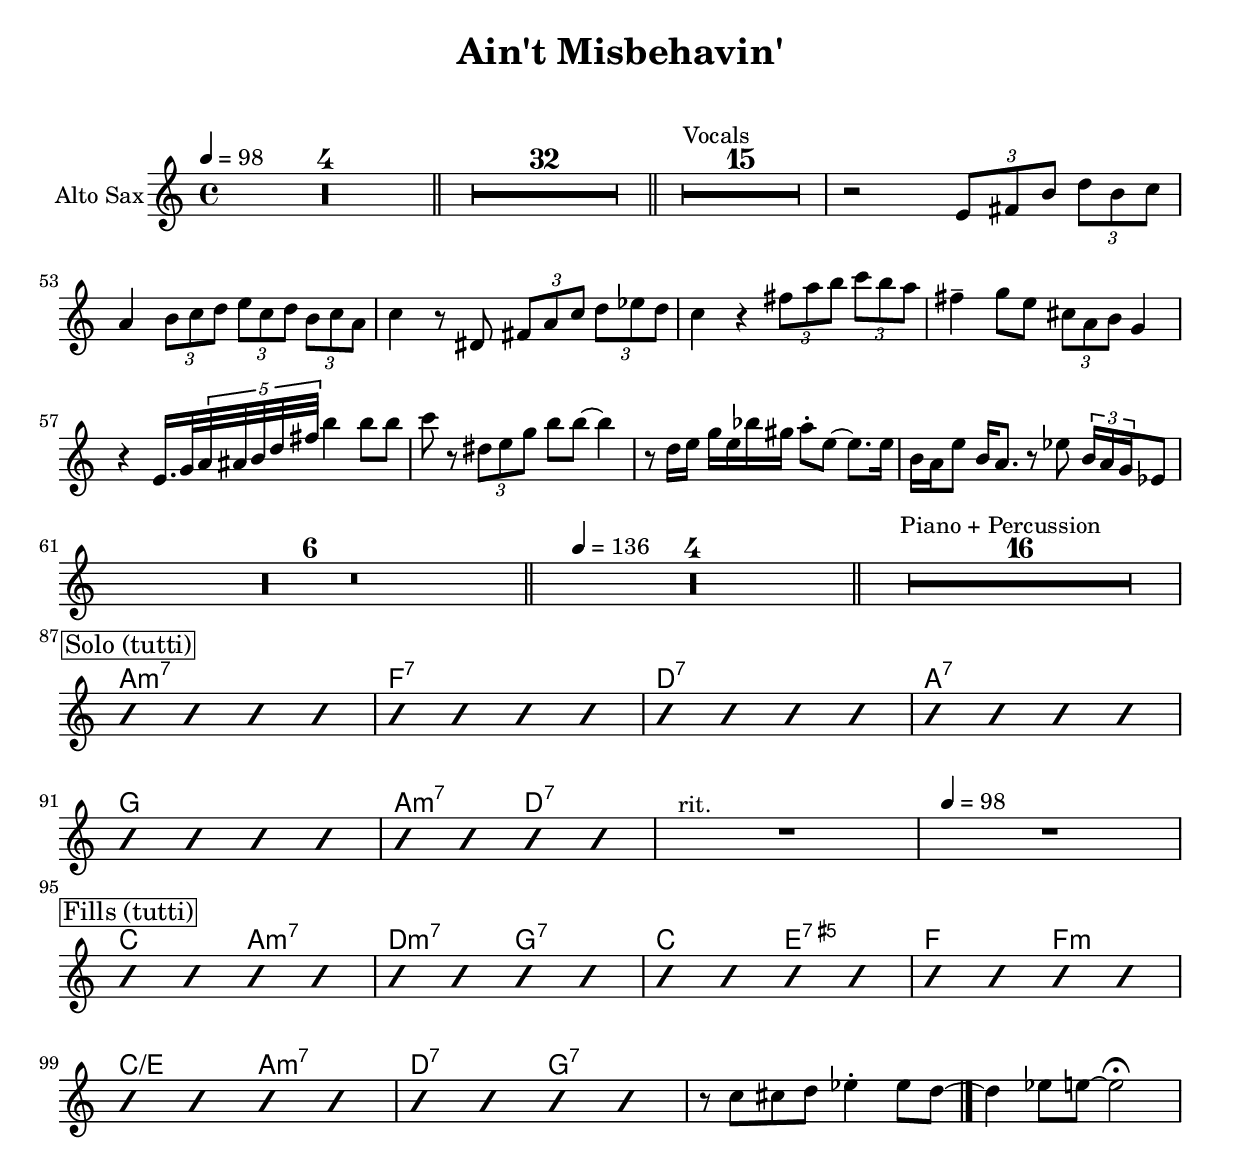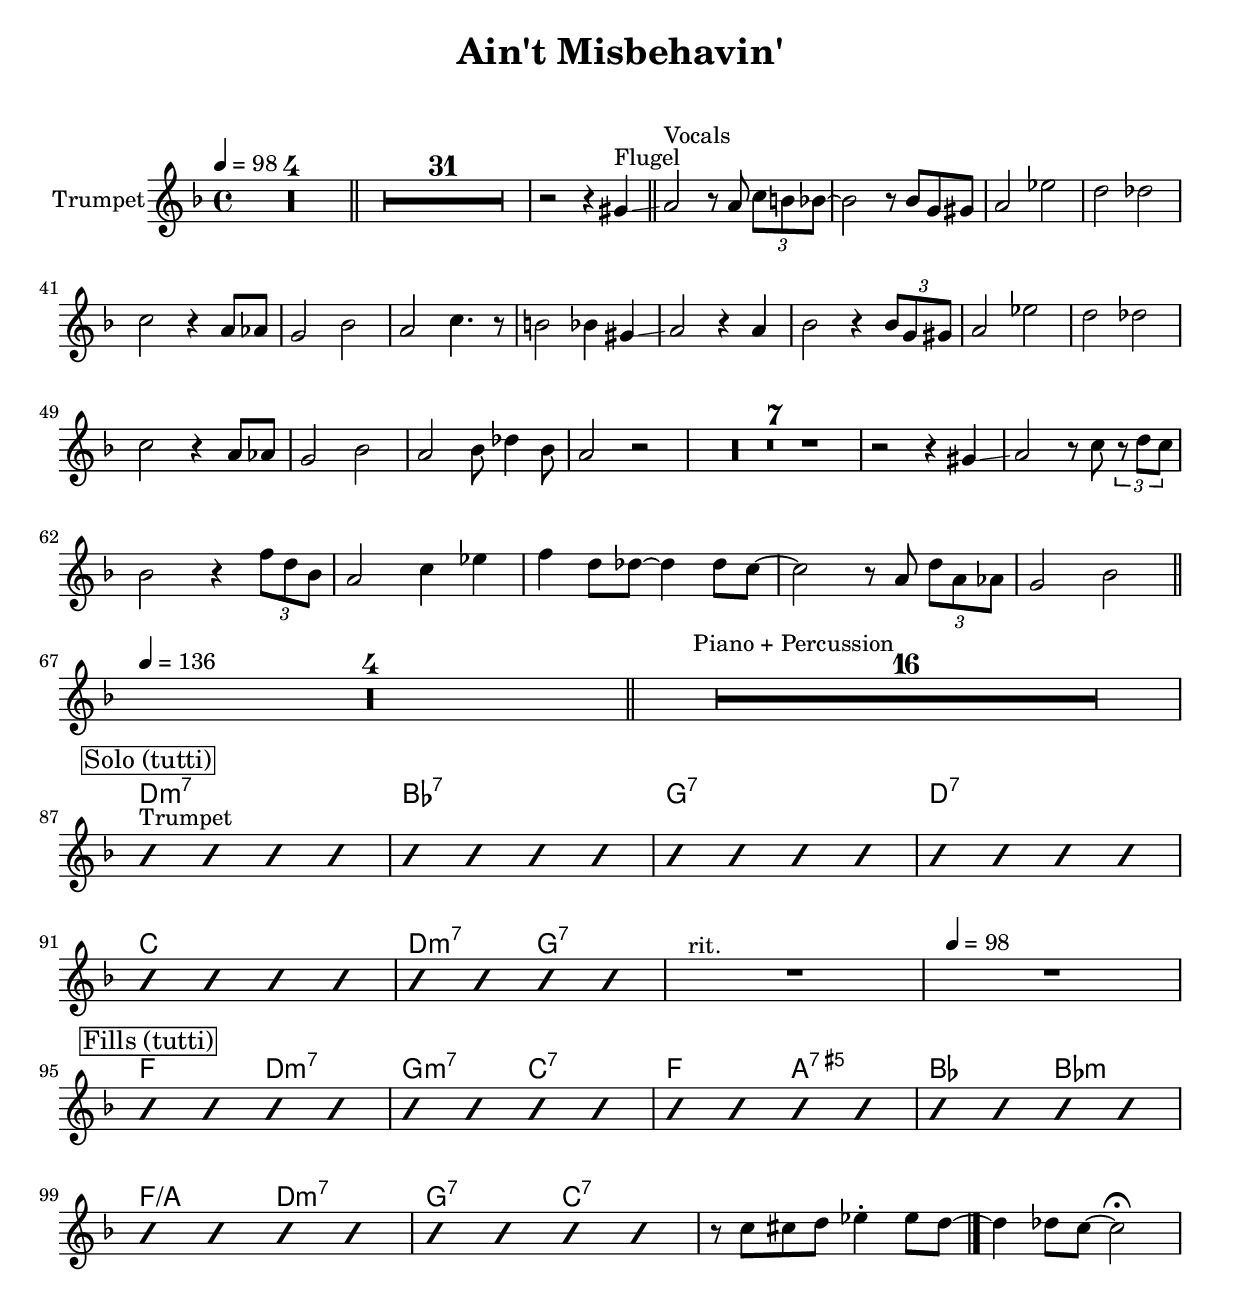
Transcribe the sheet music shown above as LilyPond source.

#(ly:set-option 'relative-includes #t)
\include "lib.ly"

\header {
  title = "Ain't Misbehavin'"
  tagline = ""
}

\paper {
  markup-system-spacing #'padding = #6 %space after title
}

global = {
  \time 4/4
  \key es \major
  \clef "violin"
  \set Score.skipBars = ##t % combine multi-rests
}

structure = {
  \tempo 4 = 98
  s1*4 \bar "||"
  s1*32 \bar "||"
  s1*0^"Vocals" s1*30 \bar "||"
  \tempo 4 = 136
  s1*4 \bar "||"
  s1*0^"Piano + Percussion" s1*16
  s1*6 s1^"rit. "
  \tempo 4 = 98
  s1*8 \bar "|."
}

remarks = \lyricmode {
  \skip 1*4
  \skip 1*32
  \skip 1*30
  \skip 1*4
  \skip 1*16
  \markupBox "Solo (tutti)" 1 % duration 1
  \skip 1*7
  \markupBox "Fills (tutti)"
}

slash = {
  \override NoteHead.style = #'slash
  \hide Stem
}
endSlash = {
  \revert NoteHead.style
  \undo \hide Stem
}

theChords = \chordmode {
  s1*4
  s1*32
  s1*30
  s1*4
  s1*16
  \set Score.proportionalNotationDuration = #(ly:make-moment 1 8 )
  c1:m7 as:7 f:7 c:7
  bes c2:m7 f:7 s1 s % bes1:7 f2:m7 bes:7
  es2 c:m7 f:m7 bes:7 es g:7.5+ as as:m
  es:/g c:m7 f:7 bes:7 % es1 es4 b:7 bes2:7
  \unset Score.proportionalNotationDuration
}

trumpetChords = \transpose bes c \theChords
altoChords = \transpose es c \theChords

slTp = \relative c''' { as4 as as as }
slAs = \relative c'' { d4 d d d }

trumpet = \transpose bes c \relative c''' {
  \global
  \set Staff.instrumentName = #"Trumpet"
  R1*4
  R1*31 r2 r4 fis,^"Flugel" \glissando
  g2 r8 g \tuplet 3/2 { bes a as~ } | as2 r8 as f fis | g2 des' | c ces |
  bes r4 g8 ges | f2 as | g bes4. r8 | a2 as4 fis4 \glissando |
  g2 r4 g | as2 r4 \tuplet 3/2 { as8 f fis } | g2 des' | c ces |
  bes r4 g8 ges | f2 as | g as8 ces4 as8 | g2 r |
  R1*7 | r2 r4 fis \glissando
  g2 r8 bes \tuplet 3/2 { r c bes } | as2 r4 \tuplet 3/2 { es'8 c as } | g2 bes4 des | es c8 ces~ ces4 ces8 bes~ |
  bes2 r8 g \tuplet 3/2 { c g ges } | f2 as |
  R1*4  % drums
  R1*16 % piano + percussion
  \slash
  as4^"Trumpet" as as as \repeat unfold 5 \slTp R1*2 %solo
  \repeat unfold 6 \slTp  % fills
  \endSlash
  r8 bes b c des4-. des8 c~ | c4 ces8 bes~ bes2^\fermata
}

breaksTrumpet = {
  s1*40 \break
  s1*8  \break
  s1*13 \break
  s1*5  \break
  s1*20 \break % drums, piano + percussion
  s1*4  \break % solo
  s1*4  \break % solo
  s1*4  \break % solo
}

altoSax = \transpose es c \relative c''   {
  \global
  \set Staff.instrumentName = #"Alto Sax"
  R1*4 R1*32
  R1*15 | r2 \tuplet 3/2 { g8 a d } \tuplet 3/2 { f d es } |
  c4 \tuplet 3/2 { d8 es f } \tuplet 3/2 { g es f }  \tuplet 3/2 { d es c } | es4 r8 fis, \tuplet 3/2 { a c es }  \tuplet 3/2 { f ges f } | es4 r \tuplet 3/2 { a8 c d } \tuplet 3/2 { es d c } | a4-- bes8 g \tuplet 3/2 { e c d } bes4 |
  r g16. bes32 \tuplet 5/4 { c32 cis d f a } d4 d8 d | es r \tuplet 3/2 { fis, g bes } d d~ d4 | r8 f,16 g bes g des' b c8-. g~ g8. g16 | d c g'8 d16 c8. r8 ges' \tuplet 3/2 { d16 c bes } ges8 |
  R1*6
  R1*4  % drums
  R1*16 % piano + percussion
  \slash
  \repeat unfold 6 \slAs R1*2 %solo
  \repeat unfold 6 \slAs % fills
  \endSlash
  r8 es' e f ges4-. ges8 f~ | f4 ges8 g~ g2^\fermata
}

breaksAlto = {
  s1*52 \break
  s1*4  \break
  s1*4  \break
  s1*26 \break % drums, piano + percussion
  s1*4  \break % solo
  s1*4  \break % solo
  s1*4  \break % solo
}

% \book {
%   \score {
%     <<
%       \new ChordNames \trumpetChords
%       \new Staff = "trumpet" <<
%         \structure
%         \trumpet
%       >>
%       % \new Staff \trumpet
%       \new ChordNames \altoChords
%       \new Staff = "altoSax" <<
%         \altoSax
%       >>
%     >>
%   }
% }
\book {
  \bookOutputSuffix "tp"
  \score {
    <<
      \lyricsAbove \remarks
      \new ChordNames \trumpetChords
      \new Staff = "trumpet" <<
        \structure
        \breaksTrumpet
        \trumpet
      >>
    >>
  }
}
\book {
  \bookOutputSuffix "as"
  \score {
    <<
      \lyricsAbove \remarks
      \new ChordNames \altoChords
      \new Staff = "altoSax" <<
        \structure
        \breaksAlto
        \altoSax
      >>
    >>
  }
}
